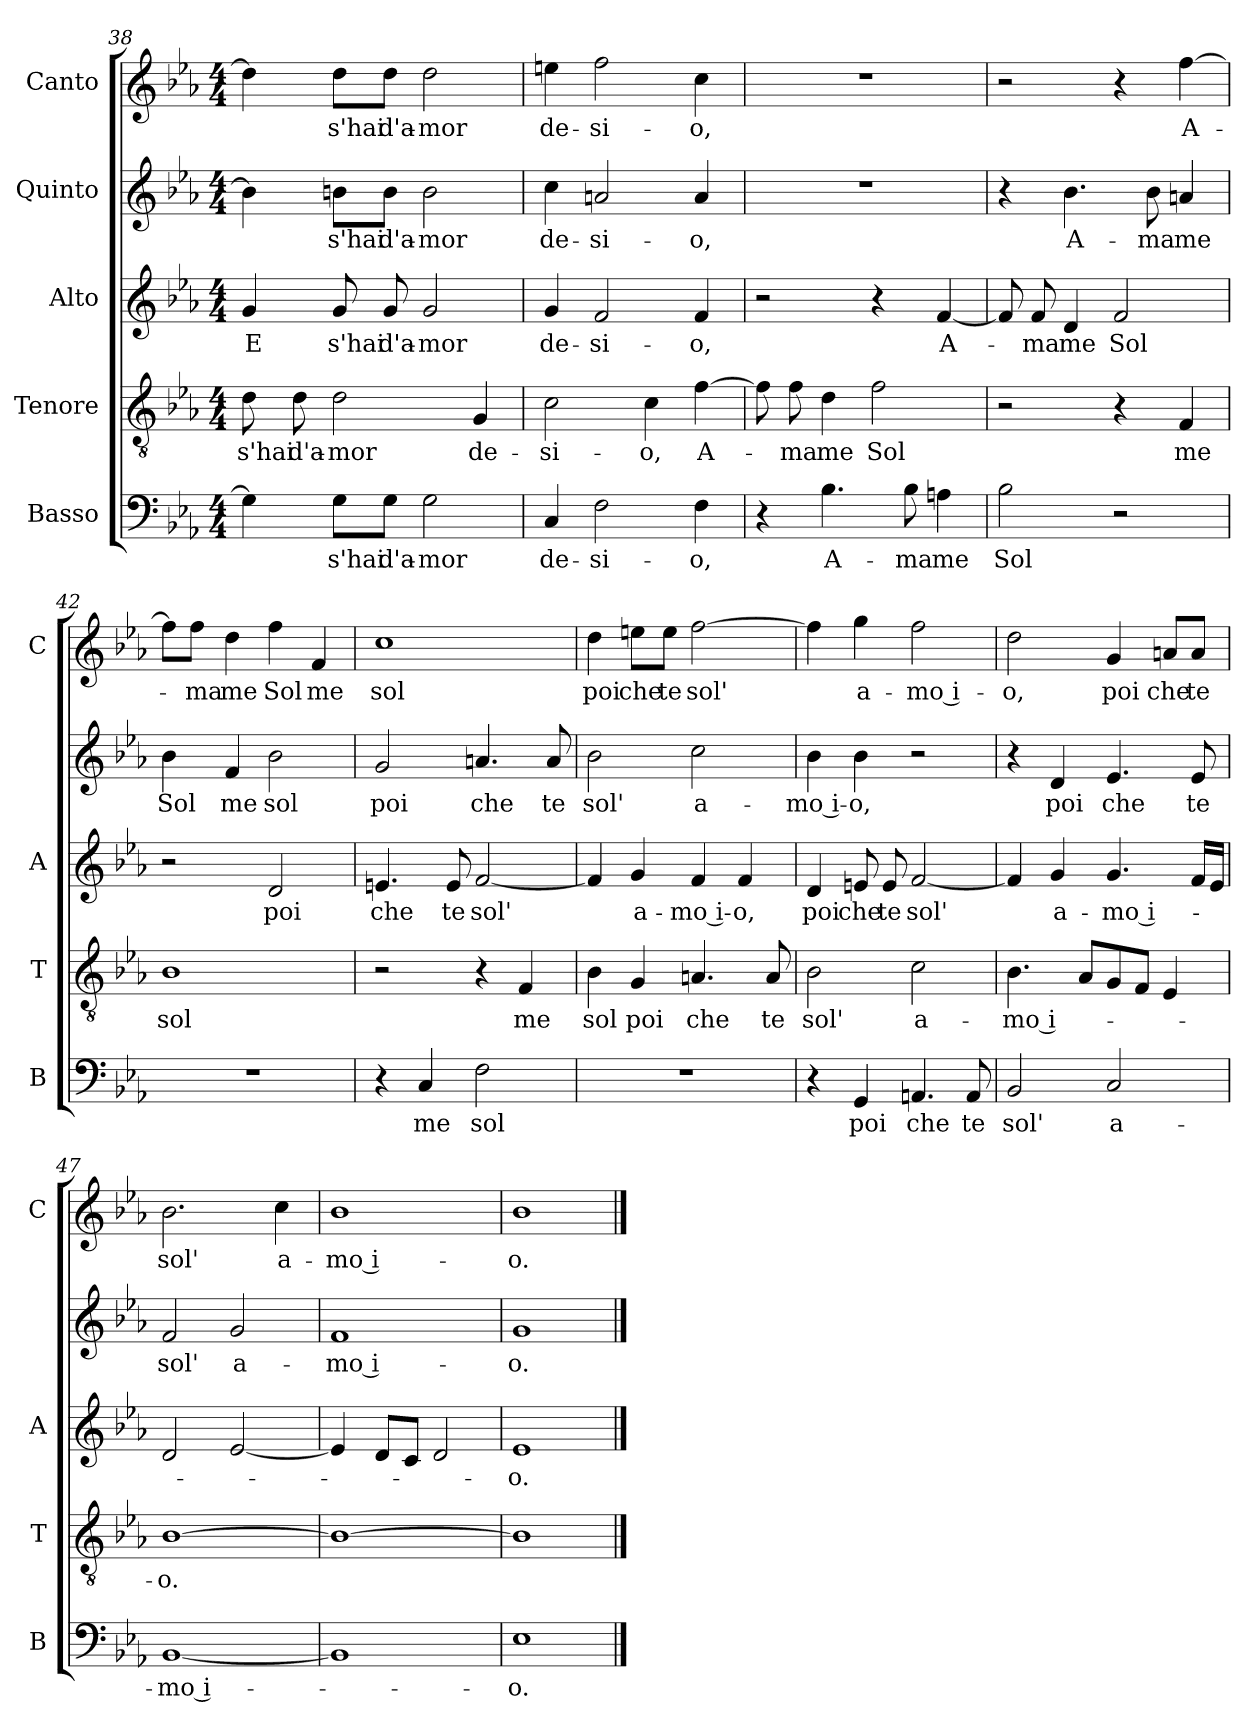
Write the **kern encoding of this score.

**kern	**text	**kern	**text	**kern	**text	**kern	**text	**kern	**text
*part5	*part5	*part4	*part4	*part3	*part3	*part2	*part2	*part1	*part1
*staff5	*staff5	*staff4	*staff4	*staff3	*staff3	*staff2	*staff2	*staff1	*staff1
*I"Basso	*	*I"Tenore	*	*I"Alto	*	*I"Quinto	*	*I"Canto	*
*I'B	*	*I'T	*	*I'A	*	*	*	*I'C	*
*clefF4	*	*clefGv2	*	*clefG2	*	*clefG2	*	*clefG2	*
*k[b-e-a-]	*	*k[b-e-a-]	*	*k[b-e-a-]	*	*k[b-e-a-]	*	*k[b-e-a-]	*
*E-:	*	*E-:	*	*E-:	*	*E-:	*	*E-:	*
*M4/4	*	*M4/4	*	*M4/4	*	*M4/4	*	*M4/4	*
=38	=38	=38	=38	=38	=38	=38	=38	=38	=38
!	!	!	!LO:LY:b	!	!LO:LY:b	!	!	!	!
4G\]	.	8d\	s'hai	4g/	E	4b\]	.	4dd\]	.
!	!	!	!LO:LY:b	!	!	!	!	!	!
.	.	8d\	d'a-	.	.	.	.	.	.
!	!LO:LY:b	!	!LO:LY:b	!	!LO:LY:b	!	!LO:LY:b	!	!LO:LY:b
8G\L	s'hai	2d\	-mor	8g/	s'hai	8bn\L	s'hai	8dd\L	s'hai
!	!LO:LY:b	!	!	!	!LO:LY:b	!	!LO:LY:b	!	!LO:LY:b
8G\J	d'a-	.	.	8g/	d'a-	8b\J	d'a-	8dd\J	d'a-
!	!LO:LY:b	!	!	!	!LO:LY:b	!	!LO:LY:b	!	!LO:LY:b
2G\	-mor	.	.	2g/	-mor	2b\	-mor	2dd\	-mor
!	!	!	!LO:LY:b	!	!	!	!	!	!
.	.	4G/	de-	.	.	.	.	.	.
!!LO:LB:g=z
=39	=39	=39	=39	=39	=39	=39	=39	=39	=39
!	!LO:LY:b	!	!LO:LY:b	!	!LO:LY:b	!	!LO:LY:b	!	!LO:LY:b
4C/	de-	2c\	-si-	4g/	de-	4cc\	de-	4een\	de-
!	!LO:LY:b	!	!	!	!LO:LY:b	!	!LO:LY:b	!	!LO:LY:b
2F\	-si-	.	.	2f/	-si-	2an/	-si-	2ff\	-si-
!	!	!	!LO:LY:b	!	!	!	!	!	!
.	.	4c\	-o,	.	.	.	.	.	.
!	!LO:LY:b	!	!LO:LY:b	!	!LO:LY:b	!	!LO:LY:b	!	!LO:LY:b
4F\	-o,	[4f\	A-	4f/	-o,	4a/	-o,	4cc\	-o,
=40	=40	=40	=40	=40	=40	=40	=40	=40	=40
4r	.	8f\]	.	2r	.	1r	.	1r	.
!	!	!	!LO:LY:b	!	!	!	!	!	!
.	.	8f\	-ma	.	.	.	.	.	.
!	!LO:LY:b	!	!LO:LY:b	!	!	!	!	!	!
4.B-\	A-	4d\	me	.	.	.	.	.	.
!	!	!	!LO:LY:b	!	!	!	!	!	!
.	.	2f\	Sol	4r	.	.	.	.	.
!	!LO:LY:b	!	!	!	!	!	!	!	!
8B-\	-ma	.	.	.	.	.	.	.	.
!	!LO:LY:b	!	!	!	!LO:LY:b	!	!	!	!
4An\	me	.	.	[4f/	A-	.	.	.	.
=41	=41	=41	=41	=41	=41	=41	=41	=41	=41
!	!LO:LY:b	!	!	!	!	!	!	!	!
2B-\	Sol	2r	.	8f/]	.	4r	.	2r	.
!	!	!	!	!	!LO:LY:b	!	!	!	!
.	.	.	.	8f/	-ma	.	.	.	.
!	!	!	!	!	!LO:LY:b	!	!LO:LY:b	!	!
.	.	.	.	4d/	me	4.b-\	A-	.	.
!	!	!	!	!	!LO:LY:b	!	!	!	!
2r	.	4r	.	2f/	Sol	.	.	4r	.
!	!	!	!	!	!	!	!LO:LY:b	!	!
.	.	.	.	.	.	8b-\	-ma	.	.
!	!	!	!LO:LY:b	!	!	!	!LO:LY:b	!	!LO:LY:b
.	.	4F/	me	.	.	4an/	me	[4ff\	A-
=42	=42	=42	=42	=42	=42	=42	=42	=42	=42
!	!	!	!LO:LY:b	!	!	!	!LO:LY:b	!	!
1r	.	1B-	sol	2r	.	4b-\	Sol	8ff\L]	.
!	!	!	!	!	!	!	!	!	!LO:LY:b
.	.	.	.	.	.	.	.	8ff\J	-ma
!	!	!	!	!	!	!	!LO:LY:b	!	!LO:LY:b
.	.	.	.	.	.	4f/	me	4dd\	me
!	!	!	!	!	!LO:LY:b	!	!LO:LY:b	!	!LO:LY:b
.	.	.	.	2d/	poi	2b-\	sol	4ff\	Sol
!	!	!	!	!	!	!	!	!	!LO:LY:b
.	.	.	.	.	.	.	.	4f/	me
=43	=43	=43	=43	=43	=43	=43	=43	=43	=43
!	!	!	!	!	!LO:LY:b	!	!LO:LY:b	!	!LO:LY:b
4r	.	2r	.	4.en/	che	2g/	poi	1cc	sol
!	!LO:LY:b	!	!	!	!	!	!	!	!
4C/	me	.	.	.	.	.	.	.	.
!	!	!	!	!	!LO:LY:b	!	!	!	!
.	.	.	.	8e/	te	.	.	.	.
!	!LO:LY:b	!	!	!	!LO:LY:b	!	!LO:LY:b	!	!
2F\	sol	4r	.	[2f/	sol'	4.an/	che	.	.
!	!	!	!LO:LY:b	!	!	!	!	!	!
.	.	4F/	me	.	.	.	.	.	.
!	!	!	!	!	!	!	!LO:LY:b	!	!
.	.	.	.	.	.	8a/	te	.	.
=44	=44	=44	=44	=44	=44	=44	=44	=44	=44
!	!	!	!LO:LY:b	!	!	!	!LO:LY:b	!	!LO:LY:b
1r	.	4B-\	sol	4f/]	.	2b-\	sol'	4dd\	poi
!	!	!	!LO:LY:b	!	!LO:LY:b	!	!	!	!LO:LY:b
.	.	4G/	poi	4g/	a-	.	.	8een\L	che
!	!	!	!	!	!	!	!	!	!LO:LY:b
.	.	.	.	.	.	.	.	8ee\J	te
!	!	!	!LO:LY:b	!	!LO:LY:b	!	!LO:LY:b	!	!LO:LY:b
.	.	4.An/	che	4f/	-mo i-	2cc\	a-	[2ff\	sol'
!	!	!	!	!	!LO:LY:b	!	!	!	!
.	.	.	.	4f/	-o,	.	.	.	.
!	!	!	!LO:LY:b	!	!	!	!	!	!
.	.	8A/	te	.	.	.	.	.	.
!!LO:LB:g=z
=45	=45	=45	=45	=45	=45	=45	=45	=45	=45
!	!	!	!LO:LY:b	!	!LO:LY:b	!	!LO:LY:b	!	!
4r	.	2B-\	sol'	4d/	poi	4b-\	-mo i-	4ff\]	.
!	!LO:LY:b	!	!	!	!LO:LY:b	!	!LO:LY:b	!	!LO:LY:b
4GG/	poi	.	.	8en/	che	4b-\	-o,	4gg\	a-
!	!	!	!	!	!LO:LY:b	!	!	!	!
.	.	.	.	8e/	te	.	.	.	.
!	!LO:LY:b	!	!LO:LY:b	!	!LO:LY:b	!	!	!	!LO:LY:b
4.AAn/	che	2c\	a-	[2f/	sol'	2r	.	2ff\	-mo i-
!	!LO:LY:b	!	!	!	!	!	!	!	!
8AA/	te	.	.	.	.	.	.	.	.
=46	=46	=46	=46	=46	=46	=46	=46	=46	=46
!	!LO:LY:b	!	!LO:LY:b	!	!	!	!	!	!LO:LY:b
2BB-/	sol'	4.B-\	-mo i-	4f/]	.	4r	.	2dd\	-o,
!	!	!	!	!	!LO:LY:b	!	!LO:LY:b	!	!
.	.	.	.	4g/	a-	4d/	poi	.	.
.	.	8A-/L	.	.	.	.	.	.	.
!	!LO:LY:b	!	!	!	!LO:LY:b	!	!LO:LY:b	!	!LO:LY:b
2C/	a-	8G/	.	4.g/	-mo i-	4.e-/	che	4g/	poi
.	.	8F/J	.	.	.	.	.	.	.
!	!	!	!	!	!	!	!	!	!LO:LY:b
.	.	4E-/	.	.	.	.	.	8an/L	che
!	!	!	!	!	!	!	!LO:LY:b	!	!LO:LY:b
.	.	.	.	16f/LL	.	8e-/	te	8a/J	te
.	.	.	.	16e-/JJ	.	.	.	.	.
=47	=47	=47	=47	=47	=47	=47	=47	=47	=47
!	!LO:LY:b	!	!LO:LY:b	!	!	!	!LO:LY:b	!	!LO:LY:b
[1BB-	-mo i-	[1B-	-o.	2d/	.	2f/	sol'	2.b-\	sol'
!	!	!	!	!	!	!	!LO:LY:b	!	!
.	.	.	.	[2e-/	.	2g/	a-	.	.
!	!	!	!	!	!	!	!	!	!LO:LY:b
.	.	.	.	.	.	.	.	4cc\	a-
=48	=48	=48	=48	=48	=48	=48	=48	=48	=48
!	!	!	!	!	!	!	!LO:LY:b	!	!LO:LY:b
1BB-]	.	1B-_	.	4e-/]	.	1f	-mo i-	1b-	-mo i-
.	.	.	.	8d/L	.	.	.	.	.
.	.	.	.	8c/J	.	.	.	.	.
.	.	.	.	2d/	.	.	.	.	.
=49	=49	=49	=49	=49	=49	=49	=49	=49	=49
!	!LO:LY:b	!	!	!	!LO:LY:b	!	!LO:LY:b	!	!LO:LY:b
1E-	-o.	1B-]	.	1e-	-o.	1g	-o.	1b-	-o.
==	==	==	==	==	==	==	==	==	==
*-	*-	*-	*-	*-	*-	*-	*-	*-	*-
